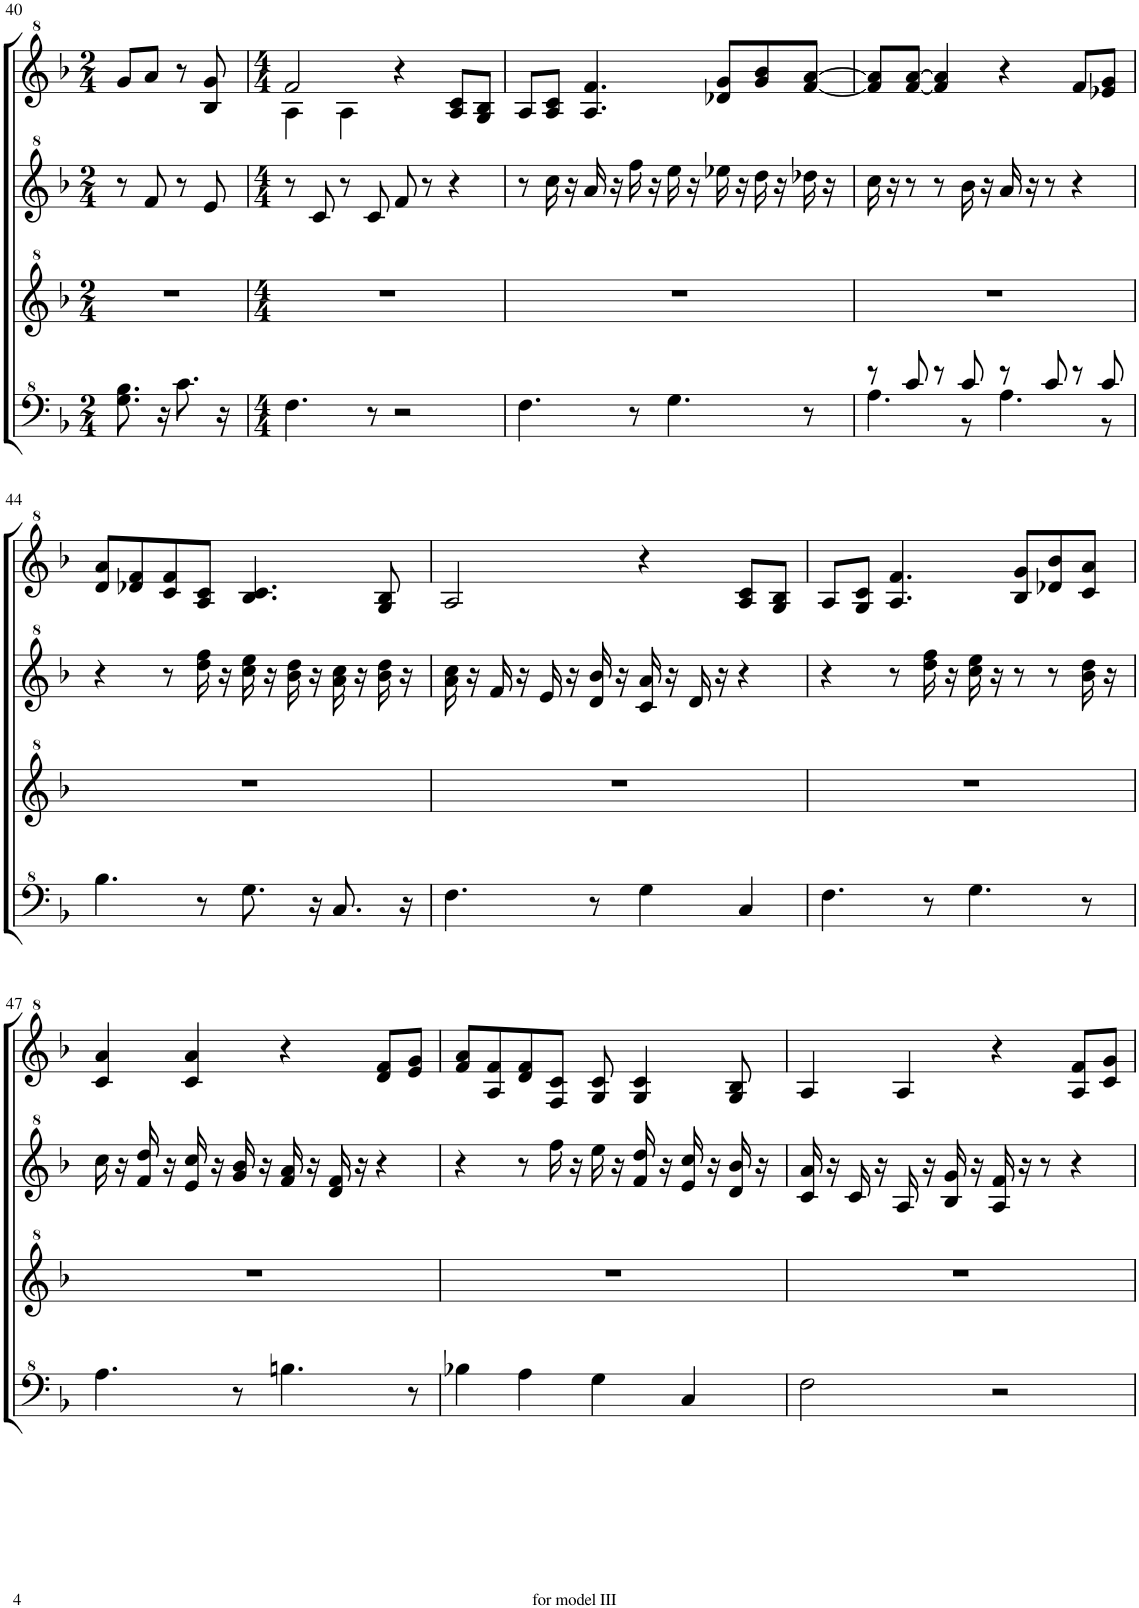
**kern	**kern	**kern	**kern
*part1	*part1	*part1	*part1
*staff4	*staff3	*staff2	*staff1
*I"Model III	*	*	*
!!LO:PB:g=z
*clefF^4	*clefG^2	*clefG^2	*clefG^2
*k[b-]	*k[b-]	*k[b-]	*k[b-]
*M2/4	*M2/4	*M2/4	*M2/4
=40	=40	=40	=40
8.g\ 8.b-\	2r	8r	8gg/L
.	.	8ff/	8aa/J
16r	.	.	.
8.cc\	.	8r	8r
.	.	8ee/	8b-/ 8gg/
16r	.	.	.
=41	=41	=41	=41
*M4/4	*M4/4	*M4/4	*M4/4
*	*	*	*^
4.f\	1r	8r	2ff/	4a\
.	.	8cc/	.	.
.	.	8r	.	4a\
8r	.	8cc/	.	.
2r	.	8ff/	4r	2ryy
.	.	8r	.	.
.	.	4r	8a/ 8cc/L	.
.	.	.	8g/ 8b-/J	.
*	*	*	*v	*v
=42	=42	=42	=42
4.f\	1r	8r	8a/L
.	.	16ccc\	8a/ 8cc/J
.	.	16r	.
.	.	16aa/	4.a/ 4.ff/
.	.	16r	.
8r	.	16fff\	.
.	.	16r	.
4.g\	.	16eee\	.
.	.	16r	.
.	.	16eee-X\	8dd-X/ 8gg/L
.	.	16r	.
.	.	16ddd\	8gg/ 8bb-/
.	.	16r	.
8r	.	16ddd-X\	[8ff/ [8aa/J
.	.	16r	.
=43	=43	=43	=43
*^	*	*	*
8r	4.a\	1r	16ccc\	8ff/] 8aa/]L
.	.	.	16r	.
8cc/	.	.	8r	[8ff/ [8aa/J
8r	.	.	8r	4ff/] 4aa/]
8cc/	8r	.	16bb-\	.
.	.	.	16r	.
8r	4.a\	.	16aa/	4r
.	.	.	16r	.
8cc/	.	.	8r	.
8r	.	.	4r	8ff/L
8cc/	8r	.	.	8ee-X/ 8gg/J
*v	*v	*	*	*
!!LO:LB:g=z
=44	=44	=44	=44
4.b-\	1r	4r	8dd/ 8aa/L
.	.	.	8dd-X/ 8ff/
.	.	8r	8cc/ 8ff/
8r	.	16ddd\ 16fff\	8a/ 8cc/J
.	.	16r	.
8.g\	.	16ccc\ 16eee\	4.b-/ 4.cc/
.	.	16r	.
.	.	16bb-\ 16ddd\	.
16r	.	16r	.
8.c/	.	16aa\ 16ccc\	.
.	.	16r	.
.	.	16bb-\ 16ddd\	8g/ 8b-/
16r	.	16r	.
=45	=45	=45	=45
4.f\	1r	16aa\ 16ccc\	2a/
.	.	16r	.
.	.	16ff/	.
.	.	16r	.
.	.	16ee/	.
.	.	16r	.
8r	.	16dd/ 16bb-/	.
.	.	16r	.
4g\	.	16cc/ 16aa/	4r
.	.	16r	.
.	.	16dd/	.
.	.	16r	.
4c/	.	4r	8a/ 8cc/L
.	.	.	8g/ 8b-/J
=46	=46	=46	=46
4.f\	1r	4r	8a/L
.	.	.	8g/ 8cc/J
.	.	8r	4.a/ 4.ff/
8r	.	16ddd\ 16fff\	.
.	.	16r	.
4.g\	.	16ccc\ 16eee\	.
.	.	16r	.
.	.	8r	8b-/ 8gg/L
.	.	8r	8dd-X/ 8bb-/
8r	.	16bb-\ 16ddd\	8cc/ 8aa/J
.	.	16r	.
!!LO:LB:g=z
=47	=47	=47	=47
4.a\	1r	16ccc\	4cc/ 4aa/
.	.	16r	.
.	.	16ff/ 16ddd/	.
.	.	16r	.
.	.	16ee/ 16ccc/	4cc/ 4aa/
.	.	16r	.
8r	.	16gg/ 16bb-/	.
.	.	16r	.
4.bn\	.	16ff/ 16aa/	4r
.	.	16r	.
.	.	16dd/ 16ff/	.
.	.	16r	.
.	.	4r	8dd/ 8ff/L
8r	.	.	8ee/ 8gg/J
=48	=48	=48	=48
4b-X\	1r	4r	8ff/ 8aa/L
.	.	.	8a/ 8ff/
4a\	.	8r	8dd/ 8ff/
.	.	16fff\	8f/ 8cc/J
.	.	16r	.
4g\	.	16eee\	8g/ 8cc/
.	.	16r	.
.	.	16ff/ 16ddd/	4g/ 4cc/
.	.	16r	.
4c/	.	16ee/ 16ccc/	.
.	.	16r	.
.	.	16dd/ 16bb-/	8g/ 8b-/
.	.	16r	.
=49	=49	=49	=49
2f\	1r	16cc/ 16aa/	4a/
.	.	16r	.
.	.	16cc/	.
.	.	16r	.
.	.	16a/	4a/
.	.	16r	.
.	.	16b-/ 16gg/	.
.	.	16r	.
2r	.	16a/ 16ff/	4r
.	.	16r	.
.	.	8r	.
.	.	4r	8a/ 8ff/L
.	.	.	8cc/ 8gg/J
=	=	=	=
*-	*-	*-	*-
